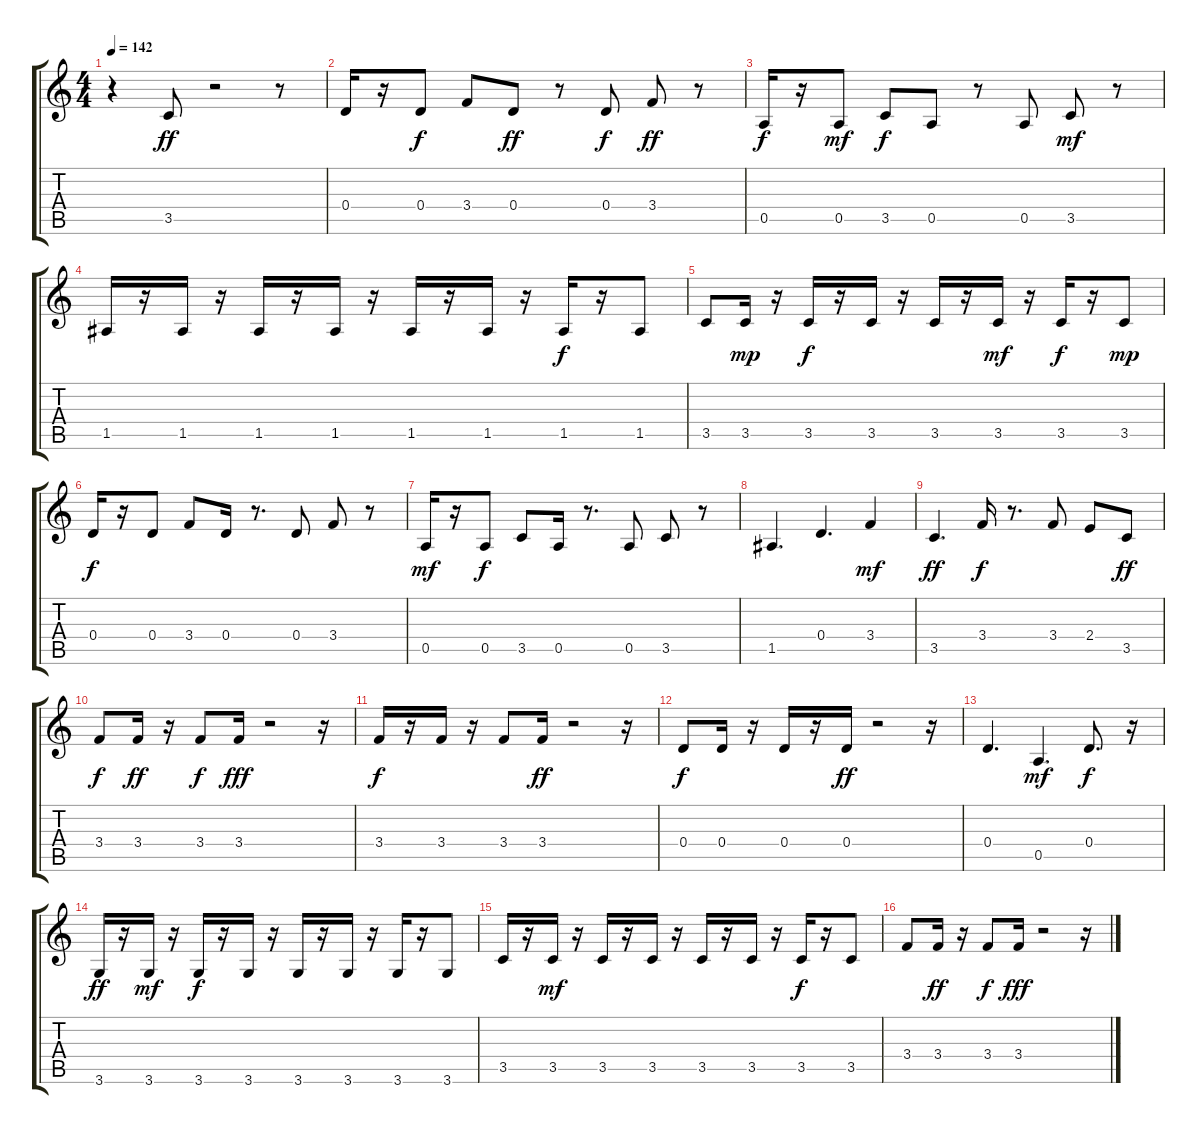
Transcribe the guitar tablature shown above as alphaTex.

\track "" {instrument electricguitarmuted}
\staff {score tabs}
\tuning (E4 B3 G3 D3 A2 E2) {hide}
\ts (4 4)
\tempo 142
\clef g2
\ks c
r.4{dy f} 3.5.8{dy ff} r.2 r.8 |
0.4.16 r.16 0.4.8{dy f} 3.4.8 0.4.8{dy ff} r.8 0.4.8{dy f} 3.4.8{dy ff} r.8 |
0.5.16{dy f} r.16 0.5.8{dy mf} 3.5.8{dy f} 0.5.8 r.8 0.5.8 3.5.8{dy mf} r.8 |
1.5.16 r.16 1.5.16 r.16 1.5.16 r.16 1.5.16 r.16 1.5.16 r.16 1.5.16 r.16 1.5.16{dy f} r.16 1.5.8 |
3.5.8 3.5.16{dy mp} r.16 3.5.16{dy f} r.16 3.5.16 r.16 3.5.16 r.16 3.5.16{dy mf} r.16 3.5.16{dy f} r.16 3.5.8{dy mp} |
0.4.16{dy f} r.16 0.4.8 3.4.8 0.4.16 r.8{d} 0.4.8 3.4.8 r.8 |
0.5.16{dy mf} r.16 0.5.8{dy f} 3.5.8 0.5.16 r.8{d} 0.5.8 3.5.8 r.8 |
1.5.4{d} 0.4.4{d} 3.4.4{dy mf} |
3.5.4{d dy ff} 3.4.16{dy f} r.8{d} 3.4.8 2.4.8 3.5.8{dy ff} |
3.4.8{dy f} 3.4.16{dy ff} r.16 3.4.8{dy f} 3.4.16{dy fff} r.2 r.16 |
3.4.16{dy f} r.16 3.4.16 r.16 3.4.8 3.4.16{dy ff} r.2 r.16 |
0.4.8{dy f} 0.4.16 r.16 0.4.16 r.16 0.4.16{dy ff} r.2 r.16 |
0.4.4{d} 0.5.4{d dy mf} 0.4.8{d dy f} r.16 |
3.6.16{dy ff} r.16 3.6.16{dy mf} r.16 3.6.16{dy f} r.16 3.6.16 r.16 3.6.16 r.16 3.6.16 r.16 3.6.16 r.16 3.6.8 |
3.5.16 r.16 3.5.16{dy mf} r.16 3.5.16 r.16 3.5.16 r.16 3.5.16 r.16 3.5.16 r.16 3.5.16{dy f} r.16 3.5.8 |
3.4.8 3.4.16{dy ff} r.16 3.4.8{dy f} 3.4.16{dy fff} r.2 r.16
